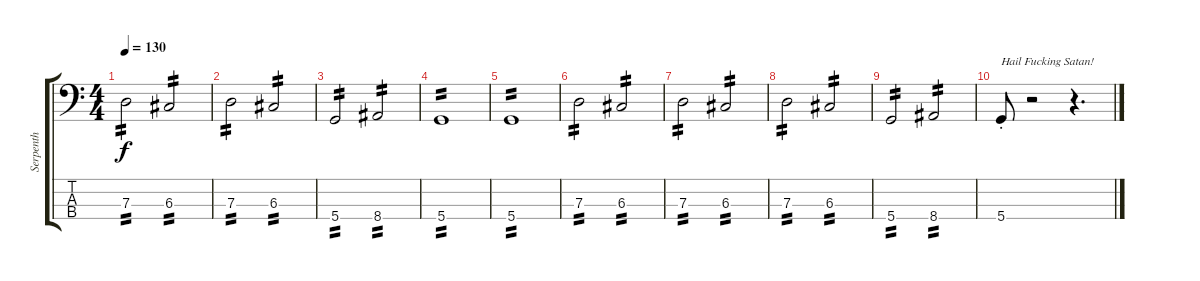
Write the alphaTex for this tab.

\track ("Serpenth" "Serpenth") {instrument electricbassfinger}
\staff {score tabs}
\tuning (F2 C2 G1 D1) {hide}
\ts (4 4)
\tempo 130
\clef f4
\ks c
7.3.2{tp 2 dy f} 6.3.2{tp 2} |
7.3.2{tp 2} 6.3.2{tp 2} |
5.4.2{tp 2} 8.4.2{tp 2} |
5.4.1{tp 2} |
5.4.1{tp 2} |
7.3.2{tp 2} 6.3.2{tp 2} |
7.3.2{tp 2} 6.3.2{tp 2} |
7.3.2{tp 2} 6.3.2{tp 2} |
5.4.2{tp 2} 8.4.2{tp 2} |
5.4{st}.8{txt "Hail Fucking Satan!"} r.2 r.4{d}
